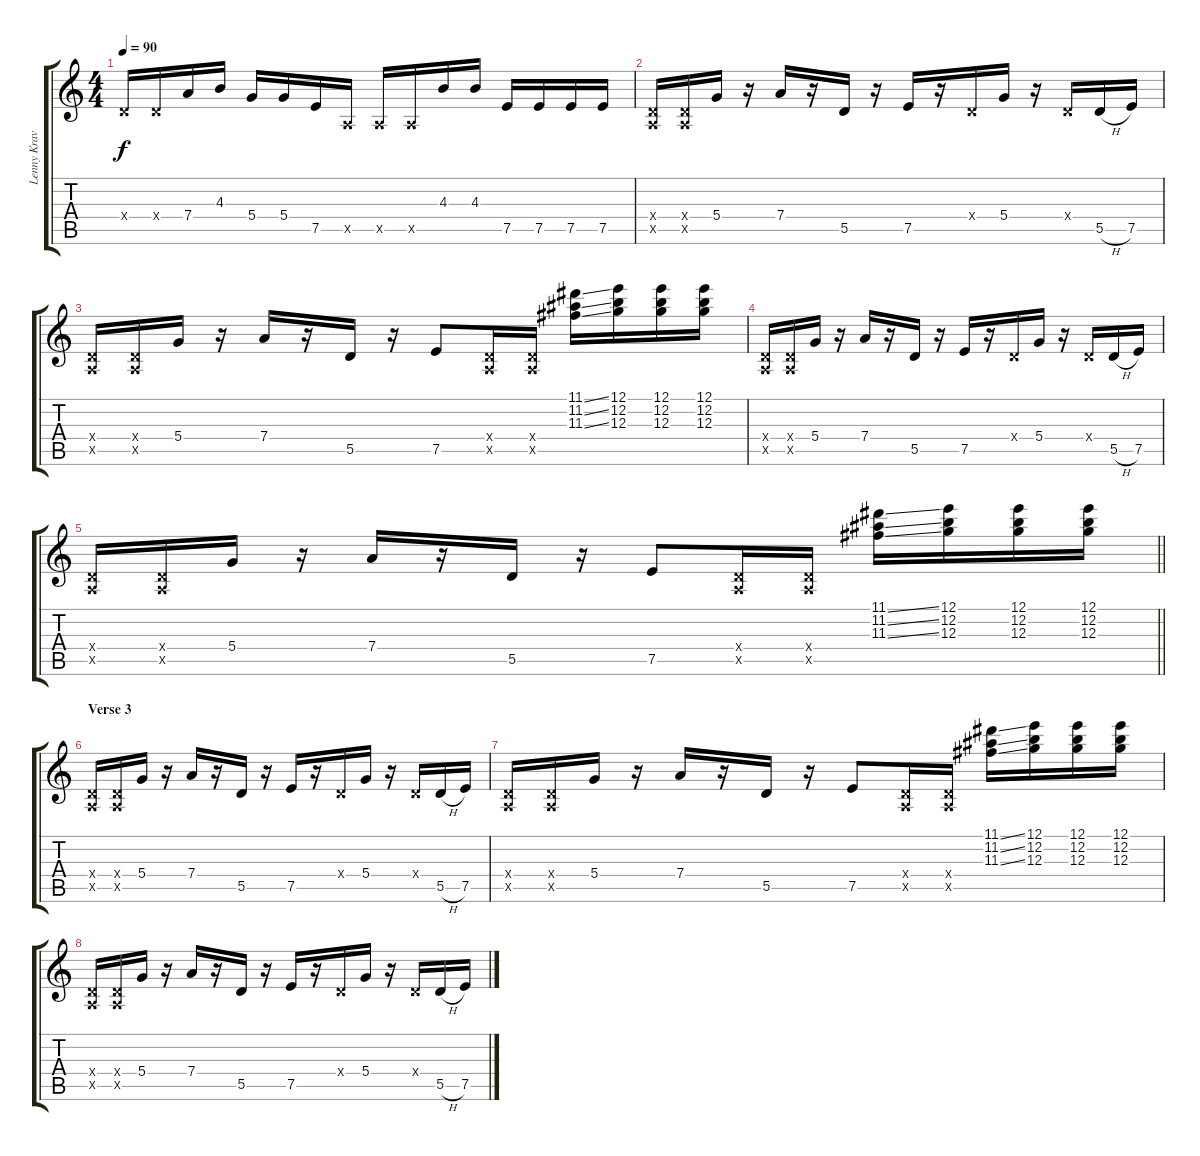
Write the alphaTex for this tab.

\track ("Lenny Kravitz" "Lenny Krav") {instrument overdrivenguitar}
\staff {score tabs}
\tuning (E4 B3 G3 D3 A2 E2) {hide}
\ts (4 4)
\tempo 90
\clef g2
\ks c
0.4{x}.16{dy f} 0.4{x}.16 7.4.16 4.3.16 5.4.16 5.4.16 7.5.16 0.5{x}.16 0.5{x}.16 0.5{x}.16 4.3.16 4.3.16 7.5.16 7.5.16 7.5.16 7.5.16 |
(0.4{x} 0.5{x}).16 (0.4{x} 0.5{x}).16 5.4.16 r.16 7.4.16 r.16 5.5.16 r.16 7.5.16 r.16 0.4{x}.16 5.4.16 r.16 0.4{x}.16 5.5{h}.16 7.5.16 |
(0.4{x} 0.5{x}).16 (0.4{x} 0.5{x}).16 5.4.16 r.16 7.4.16 r.16 5.5.16 r.16 7.5.8 (0.4{x} 0.5{x}).16 (0.4{x} 0.5{x}).16 (11.1{ss} 11.2{ss} 11.3{ss}).16 (12.1 12.2 12.3).16 (12.1 12.2 12.3).16 (12.1 12.2 12.3).16 |
(0.4{x} 0.5{x}).16 (0.4{x} 0.5{x}).16 5.4.16 r.16 7.4.16 r.16 5.5.16 r.16 7.5.16 r.16 0.4{x}.16 5.4.16 r.16 0.4{x}.16 5.5{h}.16 7.5.16 |
\barLineRight lightlight
(0.4{x} 0.5{x}).16 (0.4{x} 0.5{x}).16 5.4.16 r.16 7.4.16 r.16 5.5.16 r.16 7.5.8 (0.4{x} 0.5{x}).16 (0.4{x} 0.5{x}).16 (11.1{ss} 11.2{ss} 11.3{ss}).16 (12.1 12.2 12.3).16 (12.1 12.2 12.3).16 (12.1 12.2 12.3).16 |
\section ("" "Verse 3")
(0.4{x} 0.5{x}).16 (0.4{x} 0.5{x}).16 5.4.16 r.16 7.4.16 r.16 5.5.16 r.16 7.5.16 r.16 0.4{x}.16 5.4.16 r.16 0.4{x}.16 5.5{h}.16 7.5.16 |
(0.4{x} 0.5{x}).16 (0.4{x} 0.5{x}).16 5.4.16 r.16 7.4.16 r.16 5.5.16 r.16 7.5.8 (0.4{x} 0.5{x}).16 (0.4{x} 0.5{x}).16 (11.1{ss} 11.2{ss} 11.3{ss}).16 (12.1 12.2 12.3).16 (12.1 12.2 12.3).16 (12.1 12.2 12.3).16 |
(0.4{x} 0.5{x}).16 (0.4{x} 0.5{x}).16 5.4.16 r.16 7.4.16 r.16 5.5.16 r.16 7.5.16 r.16 0.4{x}.16 5.4.16 r.16 0.4{x}.16 5.5{h}.16 7.5.16
